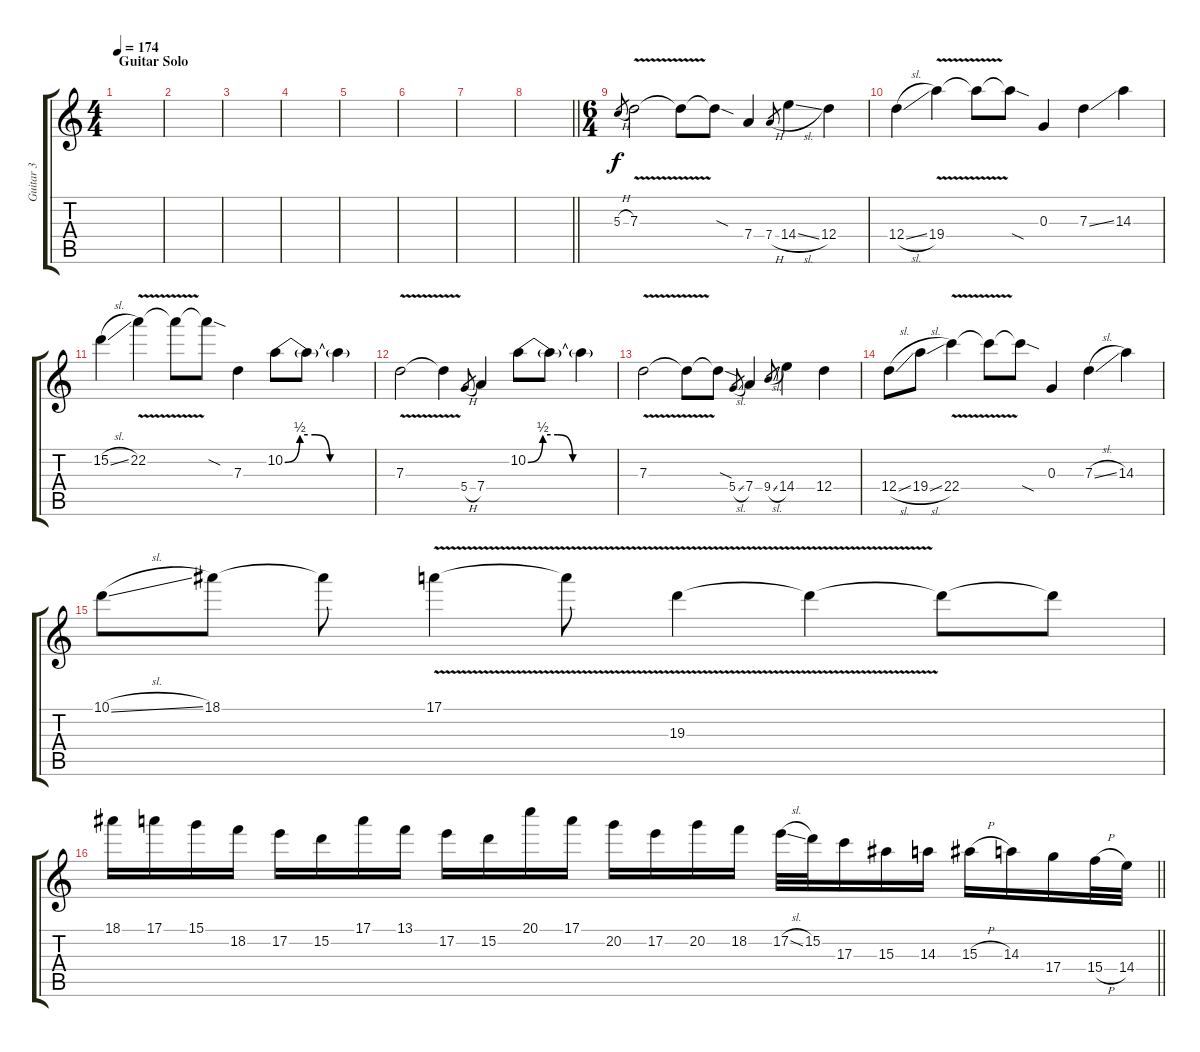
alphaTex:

\track ("Guitar 3" "Guitar 3") {instrument distortionguitar}
\staff {score tabs}
\tuning (E4 B3 G3 D3 A2 D2) {hide}
\ts (4 4)
\section ("" "Guitar Solo")
\tempo 174
\clef g2
\ks c
|
|
|
|
|
|
|
\barLineRight lightlight
|
\ts (6 4)
5.3{h}.8{gr} 7.3{v}.2 7.3{t}.8 7.3{sod t}.8 7.4.4 7.4{h}.8{gr} 14.4{sl}.4 12.4.4 |
12.4{sl}.4 19.4{v}.4 19.4{t}.8 19.4{sod t}.8 0.3.4 7.3{ss}.4 14.3.4 |
15.2{sl}.4 22.2{v}.4 22.2{t}.8 22.2{sod t}.8 7.3.4 10.2{be (custom 0 0 10 2 20 2 30 0 60 0)}.8 10.2{t}.8 10.2{t}.4 |
7.3{v}.2 7.3{t}.4 5.4{h}.8{gr} 7.4.4 10.2{be (custom 0 0 10 2 20 2 30 0 60 0)}.8 10.2{t}.8 10.2{t}.4 |
7.3{v}.2 7.3{t}.8 7.3{sod t}.8 5.4{sl}.8{gr} 7.4.4 9.4{sl}.8{gr} 14.4.4 12.4.4 |
12.4{sl}.8 19.4{sl}.8 22.4{v}.4 22.4{t}.8 22.4{sod t}.8 0.3.4 7.3{sl}.4 14.3.4 |
10.1{sl}.8 18.1.8 18.1{t}.8 17.1{v}.4 17.1{t}.8 19.3{v}.4 19.3{t}.4 19.3{t}.8 19.3{t}.8 |
\barLineRight lightlight
18.1.16 17.1.16 15.1.16 18.2.16 17.2.16 15.2.16 17.1.16 13.1.16 17.2.16 15.2.16 20.1.16 17.1.16 20.2.16 17.2.16 20.2.16 18.2.16 17.2{sl}.32 15.2.32 17.3.16 15.3.16 14.3.16 15.3{h}.16 14.3.16 17.4.16 15.4{h}.32 14.4{sl}.32
